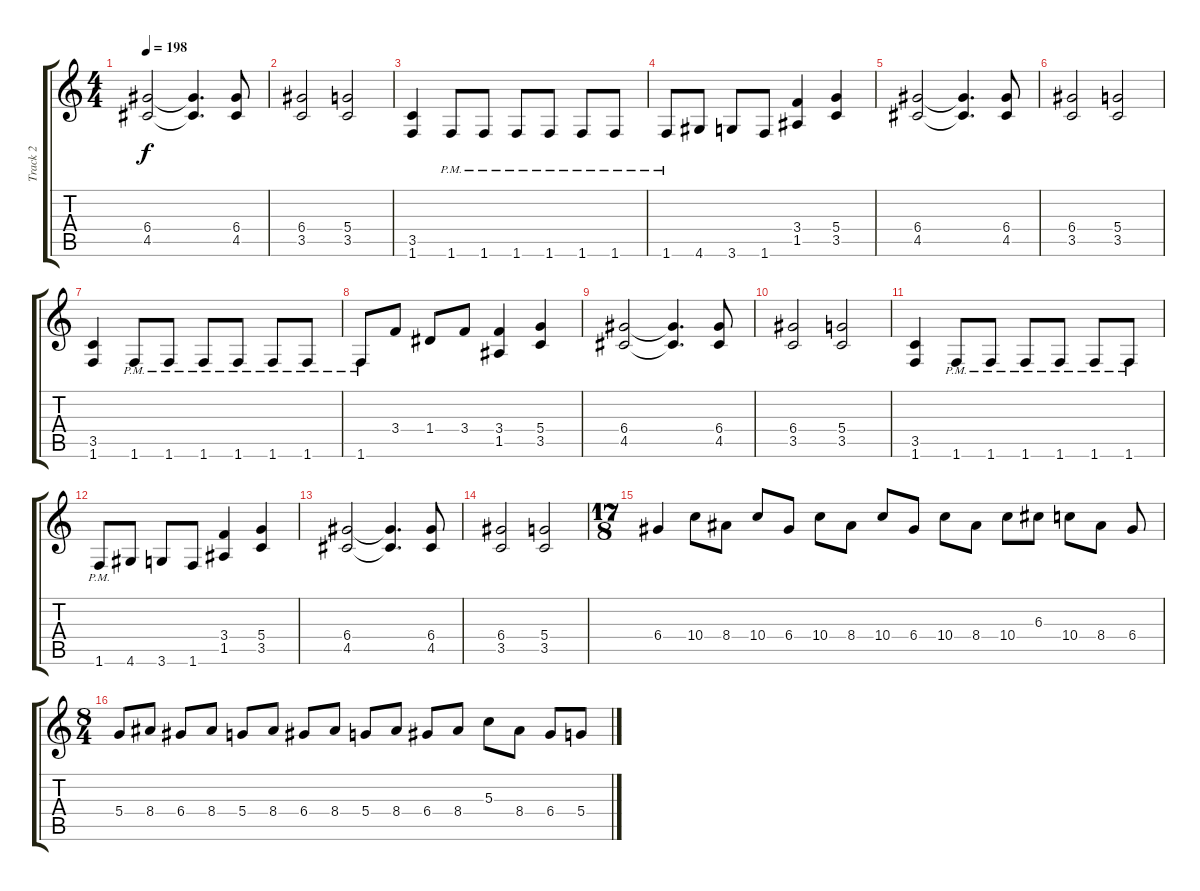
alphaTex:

\track ("Track 2" "Track 2") {instrument distortionguitar}
\staff {score tabs}
\tuning (E4 B3 G3 D3 A2 E2) {hide}
\ts (4 4)
\tempo 198
\clef g2
\ks c
(6.4 4.5).2{dy f} (6.4{t} 4.5{t}).4{d} (6.4 4.5).8 |
(6.4 3.5).2 (5.4 3.5).2 |
(3.5 1.6).4 1.6{pm}.8 1.6{pm}.8 1.6{pm}.8 1.6{pm}.8 1.6{pm}.8 1.6{pm}.8 |
1.6{pm}.8 4.6.8 3.6.8 1.6.8 (3.4 1.5).4 (5.4 3.5).4 |
(6.4 4.5).2 (6.4{t} 4.5{t}).4{d} (6.4 4.5).8 |
(6.4 3.5).2 (5.4 3.5).2 |
(3.5 1.6).4 1.6{pm}.8 1.6{pm}.8 1.6{pm}.8 1.6{pm}.8 1.6{pm}.8 1.6{pm}.8 |
1.6{pm}.8 3.4.8 1.4.8 3.4.8 (3.4 1.5).4 (5.4 3.5).4 |
(6.4 4.5).2 (6.4{t} 4.5{t}).4{d} (6.4 4.5).8 |
(6.4 3.5).2 (5.4 3.5).2 |
(3.5 1.6).4 1.6{pm}.8 1.6{pm}.8 1.6{pm}.8 1.6{pm}.8 1.6{pm}.8 1.6{pm}.8 |
1.6{pm}.8 4.6.8 3.6.8 1.6.8 (3.4 1.5).4 (5.4 3.5).4 |
(6.4 4.5).2 (6.4{t} 4.5{t}).4{d} (6.4 4.5).8 |
(6.4 3.5).2 (5.4 3.5).2 |
\ts (17 8)
6.4.4 10.4.8 8.4.8 10.4.8 6.4.8 10.4.8 8.4.8 10.4.8 6.4.8 10.4.8 8.4.8 10.4.8 6.3.8 10.4.8 8.4.8 6.4.8 |
\ts (8 4)
5.4.8 8.4.8 6.4.8 8.4.8 5.4.8 8.4.8 6.4.8 8.4.8 5.4.8 8.4.8 6.4.8 8.4.8 5.3.8 8.4.8 6.4.8 5.4.8
